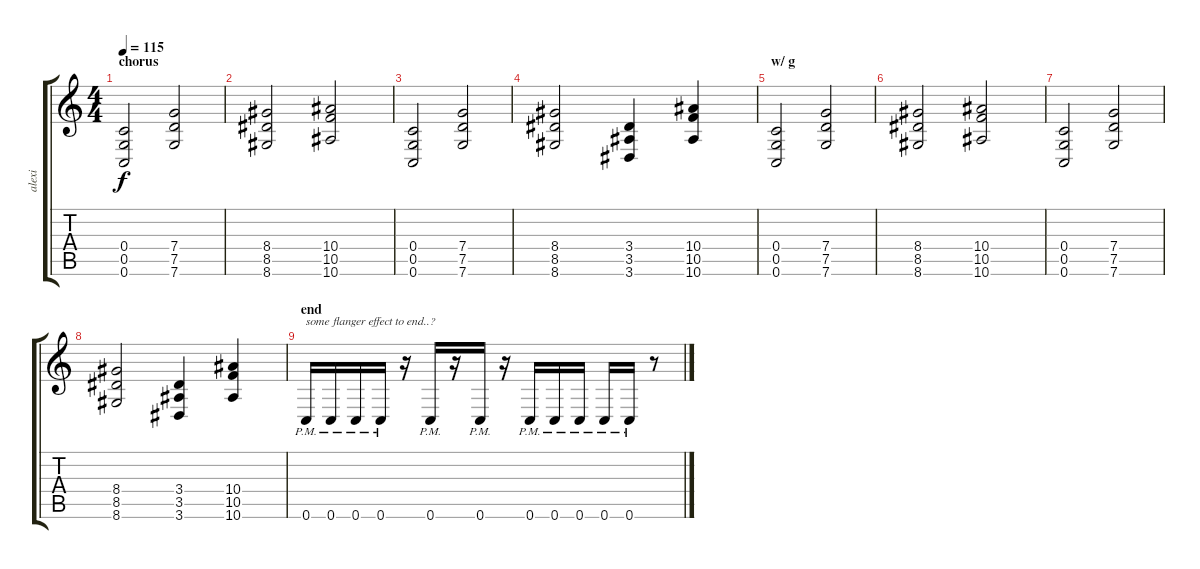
\track ("alexi" "alexi") {instrument distortionguitar}
\staff {score tabs}
\tuning (D4 A3 F3 C3 G2 C2) {hide}
\ts (4 4)
\section ("" "chorus")
\tempo 115
\clef g2
\ks c
(0.4 0.5 0.6).2{dy f} (7.4 7.5 7.6).2 |
(8.4 8.5 8.6).2 (10.4 10.5 10.6).2 |
(0.4 0.5 0.6).2 (7.4 7.5 7.6).2 |
(8.4 8.5 8.6).2 (3.4 3.5 3.6).4 (10.4 10.5 10.6).4 |
\section ("" "w/ g")
(0.4 0.5 0.6).2 (7.4 7.5 7.6).2 |
(8.4 8.5 8.6).2 (10.4 10.5 10.6).2 |
(0.4 0.5 0.6).2 (7.4 7.5 7.6).2 |
(8.4 8.5 8.6).2 (3.4 3.5 3.6).4 (10.4 10.5 10.6).4 |
\section ("" "end")
0.6{pm}.16{txt "some flanger effect to end..?"} 0.6{pm}.16 0.6{pm}.16 0.6{pm}.16 r.16 0.6{pm}.16 r.16 0.6{pm}.16 r.16 0.6{pm}.16 0.6{pm}.16 0.6{pm}.16 0.6{pm}.16 0.6{pm}.16 r.8
